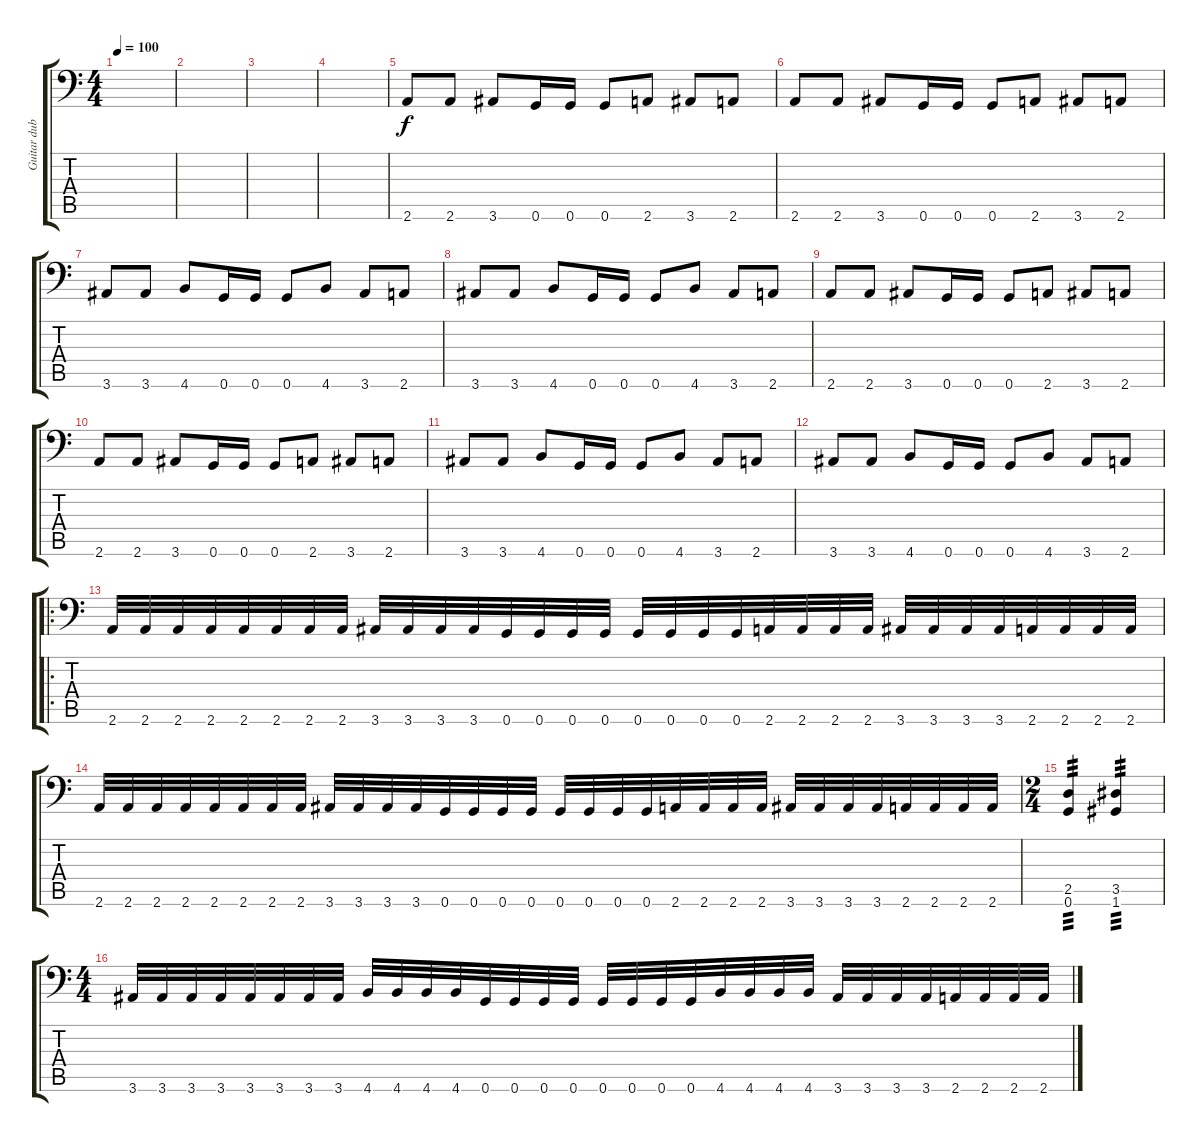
\track ("Guitar dub" "Guitar dub") {instrument distortionguitar}
\staff {score tabs}
\tuning (G3 D3 Bb2 F2 C2 G1) {hide}
\ts (4 4)
\tempo 100
\clef f4
\ks c
|
|
|
|
2.6.8 2.6.8 3.6.8 0.6.16 0.6.16 0.6.8 2.6.8 3.6.8 2.6.8 |
2.6.8 2.6.8 3.6.8 0.6.16 0.6.16 0.6.8 2.6.8 3.6.8 2.6.8 |
3.6.8 3.6.8 4.6.8 0.6.16 0.6.16 0.6.8 4.6.8 3.6.8 2.6.8 |
3.6.8 3.6.8 4.6.8 0.6.16 0.6.16 0.6.8 4.6.8 3.6.8 2.6.8 |
2.6.8 2.6.8 3.6.8 0.6.16 0.6.16 0.6.8 2.6.8 3.6.8 2.6.8 |
2.6.8 2.6.8 3.6.8 0.6.16 0.6.16 0.6.8 2.6.8 3.6.8 2.6.8 |
3.6.8 3.6.8 4.6.8 0.6.16 0.6.16 0.6.8 4.6.8 3.6.8 2.6.8 |
3.6.8 3.6.8 4.6.8 0.6.16 0.6.16 0.6.8 4.6.8 3.6.8 2.6.8 |
\ro
2.6.32 2.6.32 2.6.32 2.6.32 2.6.32 2.6.32 2.6.32 2.6.32 3.6.32 3.6.32 3.6.32 3.6.32 0.6.32 0.6.32 0.6.32 0.6.32 0.6.32 0.6.32 0.6.32 0.6.32 2.6.32 2.6.32 2.6.32 2.6.32 3.6.32 3.6.32 3.6.32 3.6.32 2.6.32 2.6.32 2.6.32 2.6.32 |
2.6.32 2.6.32 2.6.32 2.6.32 2.6.32 2.6.32 2.6.32 2.6.32 3.6.32 3.6.32 3.6.32 3.6.32 0.6.32 0.6.32 0.6.32 0.6.32 0.6.32 0.6.32 0.6.32 0.6.32 2.6.32 2.6.32 2.6.32 2.6.32 3.6.32 3.6.32 3.6.32 3.6.32 2.6.32 2.6.32 2.6.32 2.6.32 |
\ts (2 4)
(2.5 0.6).4{tp 3} (3.5 1.6).4{tp 3} |
\ts (4 4)
3.6.32 3.6.32 3.6.32 3.6.32 3.6.32 3.6.32 3.6.32 3.6.32 4.6.32 4.6.32 4.6.32 4.6.32 0.6.32 0.6.32 0.6.32 0.6.32 0.6.32 0.6.32 0.6.32 0.6.32 4.6.32 4.6.32 4.6.32 4.6.32 3.6.32 3.6.32 3.6.32 3.6.32 2.6.32 2.6.32 2.6.32 2.6.32
